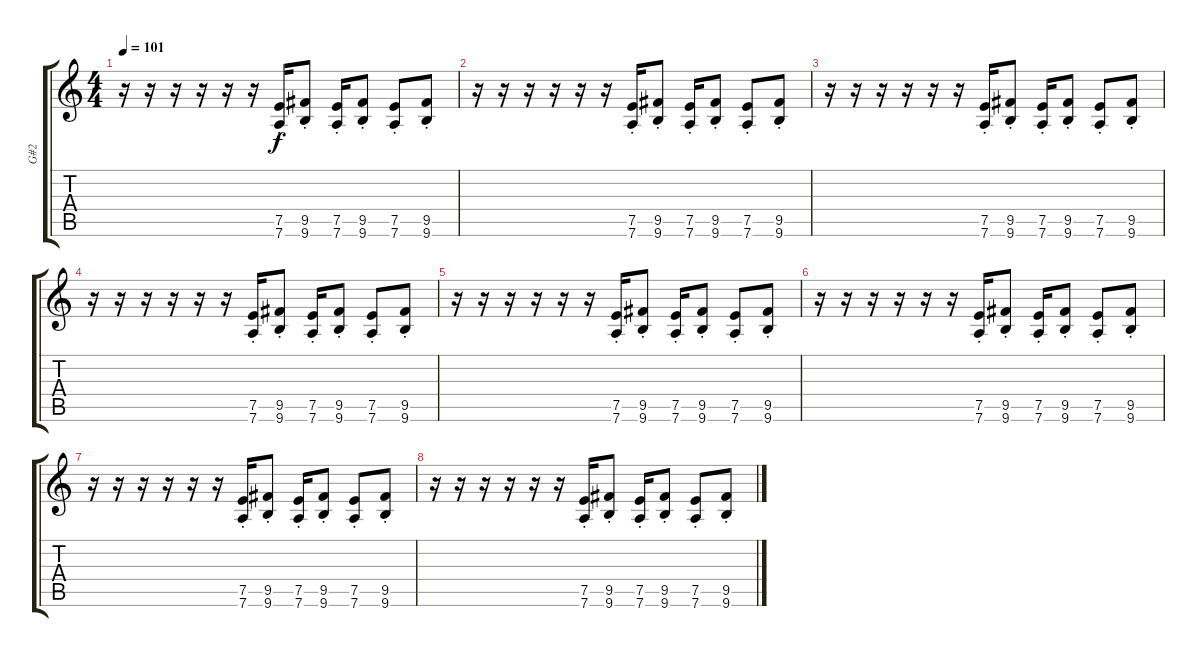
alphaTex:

\track ("G#2" "G#2") {instrument distortionguitar}
\staff {score tabs}
\tuning (D4 D4 A3 D3 A2 D2) {hide}
\ts (4 4)
\tempo 101
\clef g2
\ks c
r.16{dy f} r.16 r.16 r.16 r.16 r.16 (7.5{st} 7.6{st}).16 (9.5{st} 9.6{st}).8 (7.5{st} 7.6{st}).16 (9.5{st} 9.6{st}).8 (7.5{st} 7.6{st}).8 (9.5{st} 9.6{st}).8 |
r.16 r.16 r.16 r.16 r.16 r.16 (7.5{st} 7.6{st}).16 (9.5{st} 9.6{st}).8 (7.5{st} 7.6{st}).16 (9.5{st} 9.6{st}).8 (7.5{st} 7.6{st}).8 (9.5{st} 9.6{st}).8 |
r.16 r.16 r.16 r.16 r.16 r.16 (7.5{st} 7.6{st}).16 (9.5{st} 9.6{st}).8 (7.5{st} 7.6{st}).16 (9.5{st} 9.6{st}).8 (7.5{st} 7.6{st}).8 (9.5{st} 9.6{st}).8 |
r.16 r.16 r.16 r.16 r.16 r.16 (7.5{st} 7.6{st}).16 (9.5{st} 9.6{st}).8 (7.5{st} 7.6{st}).16 (9.5{st} 9.6{st}).8 (7.5{st} 7.6{st}).8 (9.5{st} 9.6{st}).8 |
r.16 r.16 r.16 r.16 r.16 r.16 (7.5{st} 7.6{st}).16 (9.5{st} 9.6{st}).8 (7.5{st} 7.6{st}).16 (9.5{st} 9.6{st}).8 (7.5{st} 7.6{st}).8 (9.5{st} 9.6{st}).8 |
r.16 r.16 r.16 r.16 r.16 r.16 (7.5{st} 7.6{st}).16 (9.5{st} 9.6{st}).8 (7.5{st} 7.6{st}).16 (9.5{st} 9.6{st}).8 (7.5{st} 7.6{st}).8 (9.5{st} 9.6{st}).8 |
r.16 r.16 r.16 r.16 r.16 r.16 (7.5{st} 7.6{st}).16 (9.5{st} 9.6{st}).8 (7.5{st} 7.6{st}).16 (9.5{st} 9.6{st}).8 (7.5{st} 7.6{st}).8 (9.5{st} 9.6{st}).8 |
r.16 r.16 r.16 r.16 r.16 r.16 (7.5{st} 7.6{st}).16 (9.5{st} 9.6{st}).8 (7.5{st} 7.6{st}).16 (9.5{st} 9.6{st}).8 (7.5{st} 7.6{st}).8 (9.5{st} 9.6{st}).8
